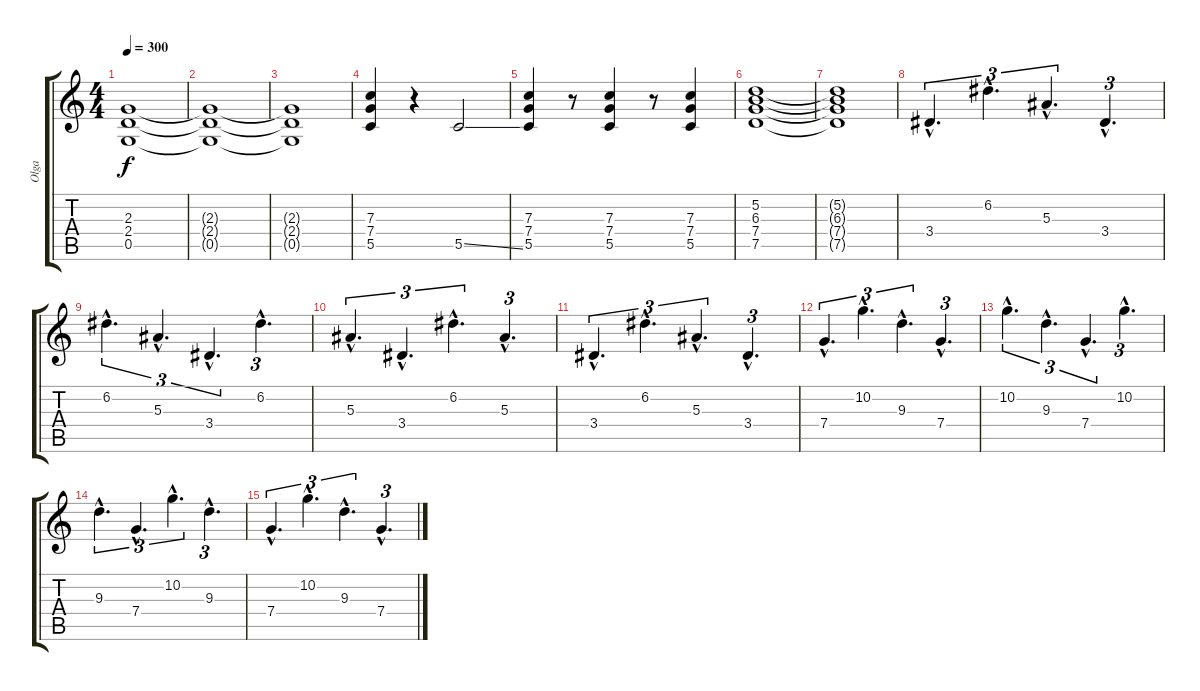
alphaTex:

\track ("Olga" "Olga") {instrument overdrivenguitar}
\staff {score tabs}
\tuning (D4 A3 F3 C3 G2 D2) {hide}
\ts (4 4)
\tempo 300
\clef g2
\ks c
(2.3{t} 2.4{t} 0.5{t}).1{dy f instrument overdrivenguitar} |
(2.3{t} 2.4{t} 0.5{t}).1{instrument overdrivenguitar} |
(2.3{t} 2.4{t} 0.5{t}).1{instrument overdrivenguitar} |
(7.3 7.4 5.5).4{instrument overdrivenguitar} r.4 5.5{ss}.2 |
(7.3 7.4 5.5).4 r.8 (7.3 7.4 5.5).4 r.8 (7.3 7.4 5.5).4 |
(5.2 6.3 7.4 7.5).1 |
(5.2{t} 6.3{t} 7.4{t} 7.5{t}).1 |
3.4{hac}.4{d tu (3 2)} 6.2{hac}.4{d tu (3 2)} 5.3{hac}.4{d tu (3 2)} 3.4{hac}.4{d tu (3 2)} |
6.2{hac}.4{d tu (3 2)} 5.3{hac}.4{d tu (3 2)} 3.4{hac}.4{d tu (3 2)} 6.2{hac}.4{d tu (3 2)} |
5.3{hac}.4{d tu (3 2)} 3.4{hac}.4{d tu (3 2)} 6.2{hac}.4{d tu (3 2)} 5.3{hac}.4{d tu (3 2)} |
3.4{hac}.4{d tu (3 2)} 6.2{hac}.4{d tu (3 2)} 5.3{hac}.4{d tu (3 2)} 3.4{hac}.4{d tu (3 2)} |
7.4{hac}.4{d tu (3 2)} 10.2{hac}.4{d tu (3 2)} 9.3{hac}.4{d tu (3 2)} 7.4{hac}.4{d tu (3 2)} |
10.2{hac}.4{d tu (3 2)} 9.3{hac}.4{d tu (3 2)} 7.4{hac}.4{d tu (3 2)} 10.2{hac}.4{d tu (3 2)} |
9.3{hac}.4{d tu (3 2)} 7.4{hac}.4{d tu (3 2)} 10.2{hac}.4{d tu (3 2)} 9.3{hac}.4{d tu (3 2)} |
7.4{hac}.4{d tu (3 2)} 10.2{hac}.4{d tu (3 2)} 9.3{hac}.4{d tu (3 2)} 7.4{hac}.4{d tu (3 2)}
